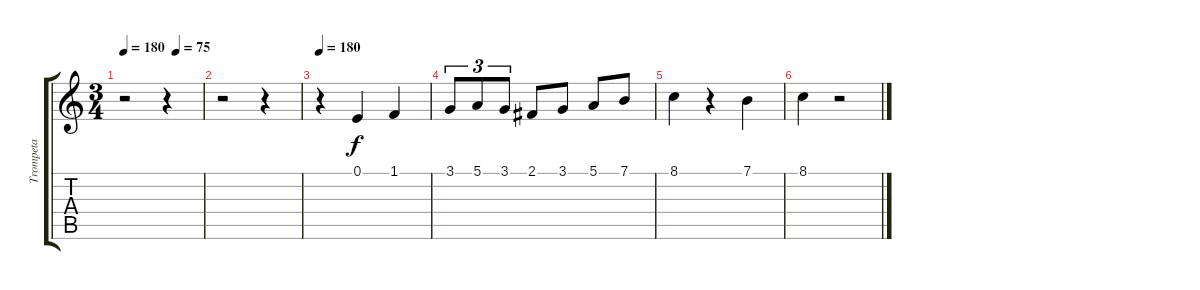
\track ("Trompeta" "Trompeta") {instrument trumpet}
\staff {score tabs}
\tuning (E4 B3 G3 D3 A2 E2) {hide}
\ts (3 4)
\tempo 180
\tempo (75 0.6666666666666666)
\clef g2
\ks c
r.2{dy f} r.4 |
r.2 r.4 |
\tempo 180
r.4 0.1.4 1.1.4 |
3.1.8{tu (3 2)} 5.1.8{tu (3 2)} 3.1.8{tu (3 2)} 2.1.8 3.1.8 5.1.8 7.1.8 |
8.1.4 r.4 7.1.4 |
8.1.4 r.2
